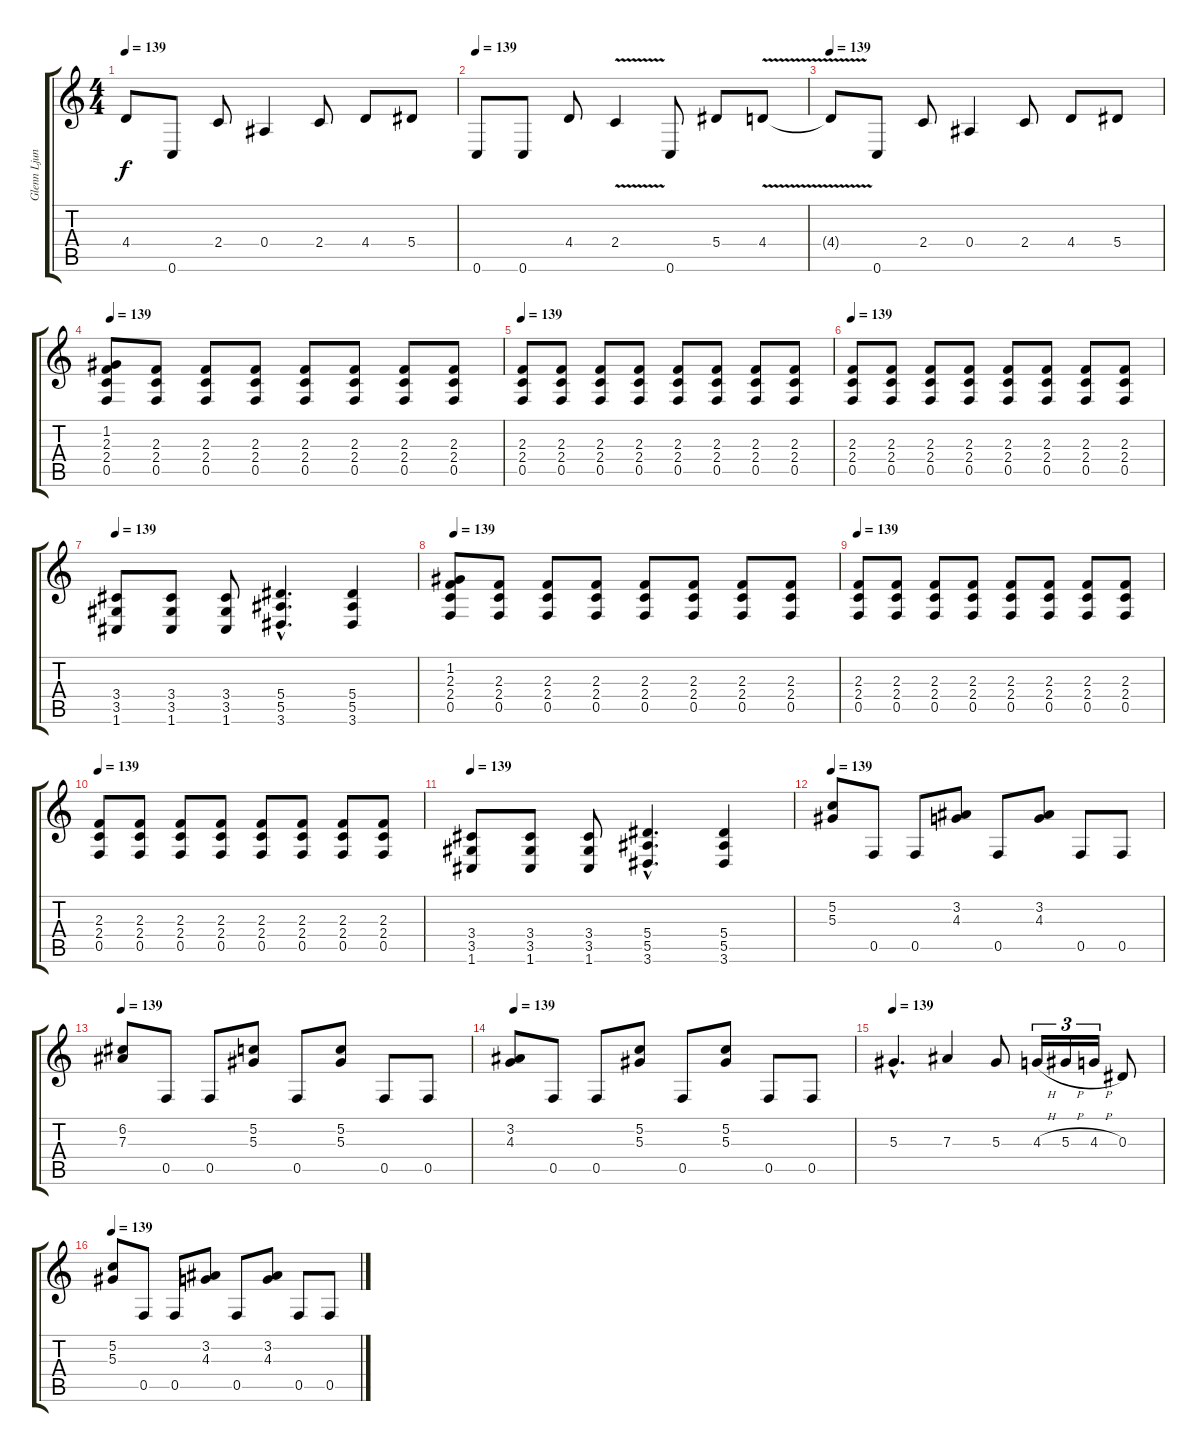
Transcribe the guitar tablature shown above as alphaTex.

\track ("Glenn Ljungstrom" "Glenn Ljun") {instrument overdrivenguitar}
\staff {score tabs}
\tuning (C4 G3 Eb3 Bb2 F2 C2) {hide}
\ts (4 4)
\tempo 139
\clef g2
\ks c
4.4{t}.8{dy f} 0.6.8 2.4.8 0.4.4 2.4.8 4.4.8 5.4.8 |
\tempo 139
0.6.8 0.6.8 4.4.8 2.4{v}.4 0.6.8 5.4.8 4.4{v}.8 |
\tempo 139
4.4{t}.8 0.6.8 2.4.8 0.4.4 2.4.8 4.4.8 5.4.8 |
\tempo 139
(1.2 2.3 2.4 0.5).8 (2.3 2.4 0.5).8 (2.3 2.4 0.5).8 (2.3 2.4 0.5).8 (2.3 2.4 0.5).8 (2.3 2.4 0.5).8 (2.3 2.4 0.5).8 (2.3 2.4 0.5).8 |
\tempo 139
(2.3 2.4 0.5).8 (2.3 2.4 0.5).8 (2.3 2.4 0.5).8 (2.3 2.4 0.5).8 (2.3 2.4 0.5).8 (2.3 2.4 0.5).8 (2.3 2.4 0.5).8 (2.3 2.4 0.5).8 |
\tempo 139
(2.3 2.4 0.5).8 (2.3 2.4 0.5).8 (2.3 2.4 0.5).8 (2.3 2.4 0.5).8 (2.3 2.4 0.5).8 (2.3 2.4 0.5).8 (2.3 2.4 0.5).8 (2.3 2.4 0.5).8 |
\tempo 139
(3.4 3.5 1.6).8 (3.4 3.5 1.6).8 (3.4 3.5 1.6).8 (5.4{hac} 5.5{hac} 3.6{hac}).4{d} (5.4 5.5 3.6).4 |
\tempo 139
(1.2 2.3 2.4 0.5).8 (2.3 2.4 0.5).8 (2.3 2.4 0.5).8 (2.3 2.4 0.5).8 (2.3 2.4 0.5).8 (2.3 2.4 0.5).8 (2.3 2.4 0.5).8 (2.3 2.4 0.5).8 |
\tempo 139
(2.3 2.4 0.5).8 (2.3 2.4 0.5).8 (2.3 2.4 0.5).8 (2.3 2.4 0.5).8 (2.3 2.4 0.5).8 (2.3 2.4 0.5).8 (2.3 2.4 0.5).8 (2.3 2.4 0.5).8 |
\tempo 139
(2.3 2.4 0.5).8 (2.3 2.4 0.5).8 (2.3 2.4 0.5).8 (2.3 2.4 0.5).8 (2.3 2.4 0.5).8 (2.3 2.4 0.5).8 (2.3 2.4 0.5).8 (2.3 2.4 0.5).8 |
\tempo 139
(3.4 3.5 1.6).8 (3.4 3.5 1.6).8 (3.4 3.5 1.6).8 (5.4{hac} 5.5{hac} 3.6{hac}).4{d} (5.4 5.5 3.6).4 |
\tempo 139
(5.2 5.3).8 0.5.8 0.5.8 (3.2 4.3).8 0.5.8 (3.2 4.3).8 0.5.8 0.5.8 |
\tempo 139
(6.2 7.3).8 0.5.8 0.5.8 (5.2 5.3).8 0.5.8 (5.2 5.3).8 0.5.8 0.5.8 |
\tempo 139
(3.2 4.3).8 0.5.8 0.5.8 (5.2 5.3).8 0.5.8 (5.2 5.3).8 0.5.8 0.5.8 |
\tempo 139
5.3{hac}.4{d} 7.3.4 5.3.8 4.3{h}.16{tu (3 2)} 5.3{h}.16{tu (3 2)} 4.3{h}.16{tu (3 2)} 0.3.8 |
\tempo 139
(5.2 5.3).8 0.5.8 0.5.8 (3.2 4.3).8 0.5.8 (3.2 4.3).8 0.5.8 0.5.8
